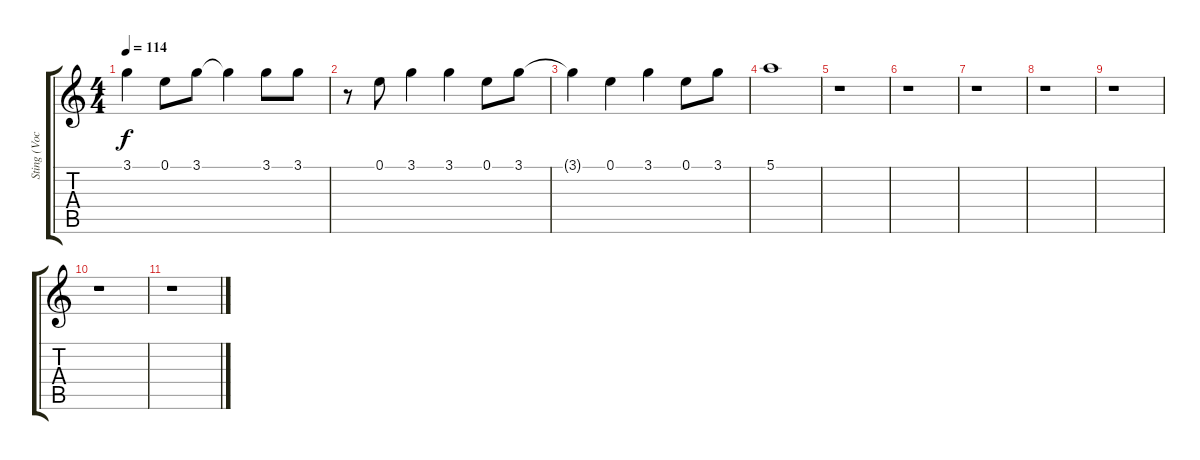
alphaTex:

\track ("Sting (Vocals)" "Sting (Voc") {instrument acousticguitarsteel}
\staff {score tabs}
\tuning (E4 B3 G3 D3 A2 E2) {hide}
\ts (4 4)
\tempo 114
\clef g2
\ks c
3.1.4{dy f} 0.1.8 3.1.8 3.1{t}.4 3.1.8 3.1.8 |
r.8 0.1.8 3.1.4 3.1.4 0.1.8 3.1.8 |
3.1{t}.4 0.1.4 3.1.4 0.1.8 3.1.8 |
5.1.1 |
r.1 |
r.1 |
r.1 |
r.1 |
r.1 |
r.1 |
r.1
